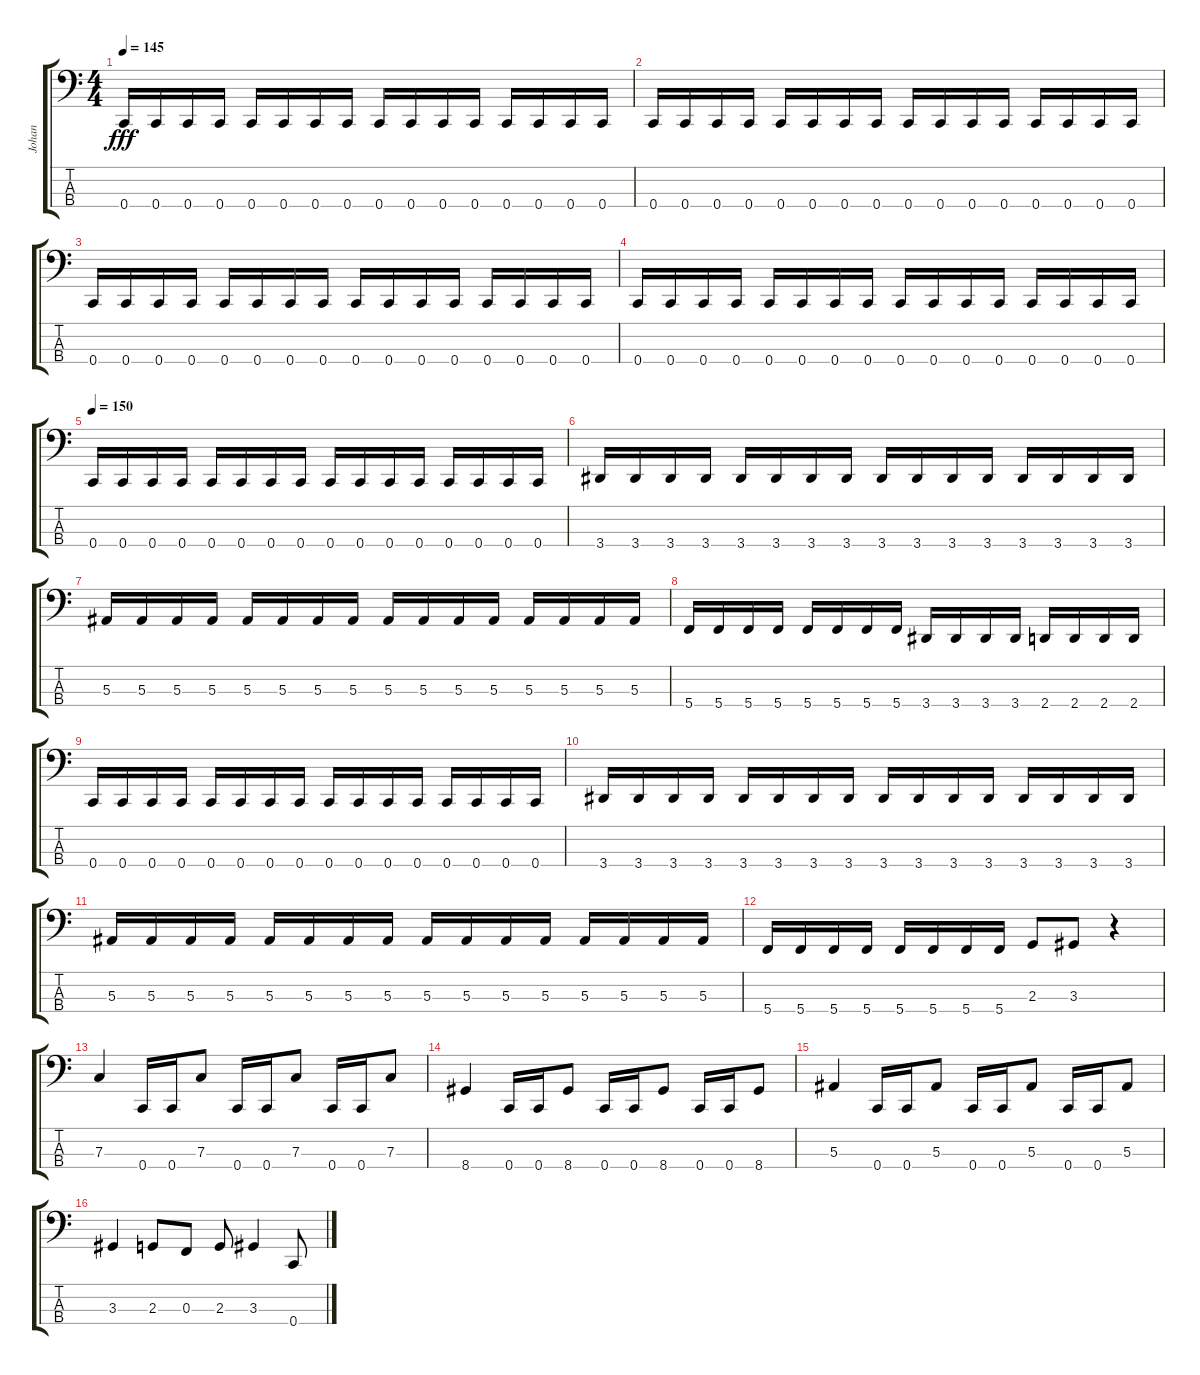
\track ("Johan" "Johan") {instrument electricbasspick}
\staff {score tabs}
\tuning (Eb2 Bb1 F1 C1) {hide}
\ts (4 4)
\tempo 145
\clef f4
\ks c
0.4.16{dy fff} 0.4.16 0.4.16 0.4.16 0.4.16 0.4.16 0.4.16 0.4.16 0.4.16 0.4.16 0.4.16 0.4.16 0.4.16 0.4.16 0.4.16 0.4.16 |
0.4.16 0.4.16 0.4.16 0.4.16 0.4.16 0.4.16 0.4.16 0.4.16 0.4.16 0.4.16 0.4.16 0.4.16 0.4.16 0.4.16 0.4.16 0.4.16 |
0.4.16 0.4.16 0.4.16 0.4.16 0.4.16 0.4.16 0.4.16 0.4.16 0.4.16 0.4.16 0.4.16 0.4.16 0.4.16 0.4.16 0.4.16 0.4.16 |
0.4.16 0.4.16 0.4.16 0.4.16 0.4.16 0.4.16 0.4.16 0.4.16 0.4.16 0.4.16 0.4.16 0.4.16 0.4.16 0.4.16 0.4.16 0.4.16 |
\tempo 150
0.4.16 0.4.16 0.4.16 0.4.16 0.4.16 0.4.16 0.4.16 0.4.16 0.4.16 0.4.16 0.4.16 0.4.16 0.4.16 0.4.16 0.4.16 0.4.16 |
3.4.16 3.4.16 3.4.16 3.4.16 3.4.16 3.4.16 3.4.16 3.4.16 3.4.16 3.4.16 3.4.16 3.4.16 3.4.16 3.4.16 3.4.16 3.4.16 |
5.3.16 5.3.16 5.3.16 5.3.16 5.3.16 5.3.16 5.3.16 5.3.16 5.3.16 5.3.16 5.3.16 5.3.16 5.3.16 5.3.16 5.3.16 5.3.16 |
5.4.16 5.4.16 5.4.16 5.4.16 5.4.16 5.4.16 5.4.16 5.4.16 3.4.16 3.4.16 3.4.16 3.4.16 2.4.16 2.4.16 2.4.16 2.4.16 |
0.4.16 0.4.16 0.4.16 0.4.16 0.4.16 0.4.16 0.4.16 0.4.16 0.4.16 0.4.16 0.4.16 0.4.16 0.4.16 0.4.16 0.4.16 0.4.16 |
3.4.16 3.4.16 3.4.16 3.4.16 3.4.16 3.4.16 3.4.16 3.4.16 3.4.16 3.4.16 3.4.16 3.4.16 3.4.16 3.4.16 3.4.16 3.4.16 |
5.3.16 5.3.16 5.3.16 5.3.16 5.3.16 5.3.16 5.3.16 5.3.16 5.3.16 5.3.16 5.3.16 5.3.16 5.3.16 5.3.16 5.3.16 5.3.16 |
5.4.16 5.4.16 5.4.16 5.4.16 5.4.16 5.4.16 5.4.16 5.4.16 2.3.8 3.3.8 r.4 |
7.3.4 0.4.16 0.4.16 7.3.8 0.4.16 0.4.16 7.3.8 0.4.16 0.4.16 7.3.8 |
8.4.4 0.4.16 0.4.16 8.4.8 0.4.16 0.4.16 8.4.8 0.4.16 0.4.16 8.4.8 |
5.3.4 0.4.16 0.4.16 5.3.8 0.4.16 0.4.16 5.3.8 0.4.16 0.4.16 5.3.8 |
3.3.4 2.3.8 0.3.8 2.3.8 3.3.4 0.4.8
